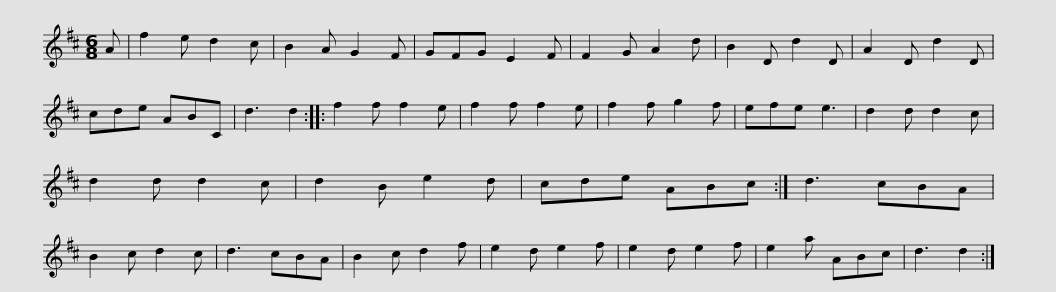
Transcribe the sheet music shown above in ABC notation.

X:1
L:1/8
M:6/8
I:linebreak $
K:D
V:1 treble
V:1
 A | f2 e d2 c | B2 A G2 F | GFG E2 F | F2 G A2 d | %5
 B2 D d2 D | A2 D d2 D | cde ABC | d3 d2 ::$ f2 f f2 e | %10
 f2 f f2 e | f2 f g2 f | efe e3 | d2 d d2 c | d2 d d2 c | %15
 d2 B e2 d | cde ABc :| d3 cBA |$ B2 c d2 c | d3 cBA | %20
 B2 c d2 f | e2 d e2 f | e2 d e2 f | e2 a ABc | d3 d2 :| %25
